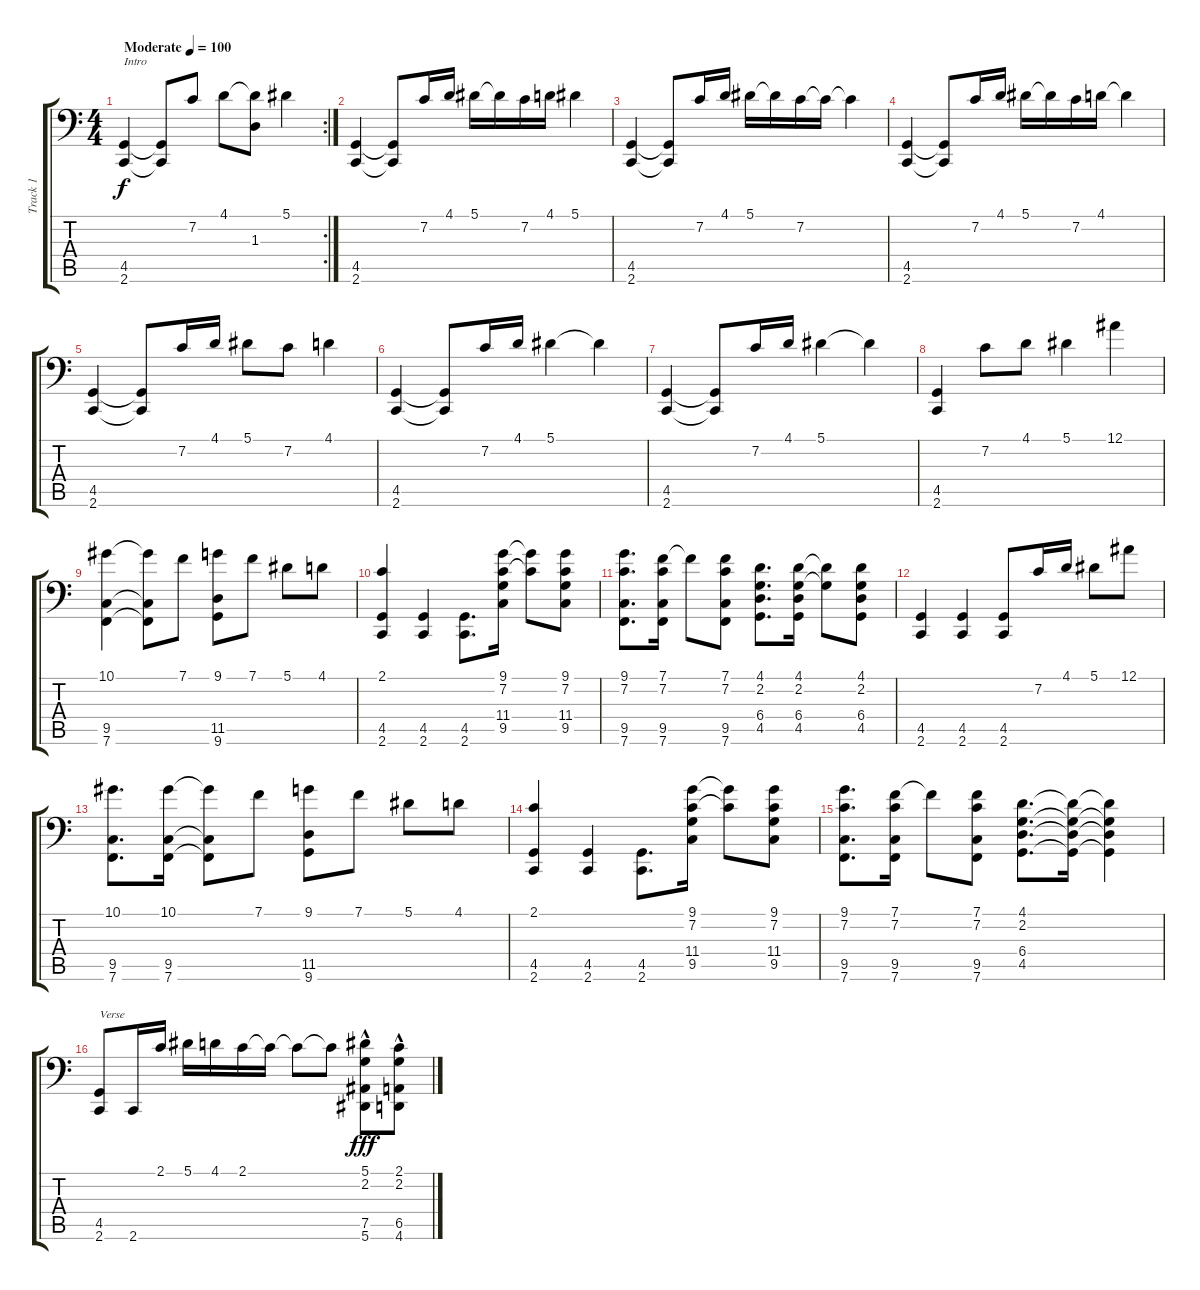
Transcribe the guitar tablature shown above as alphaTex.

\track ("Track 1" "Track 1") {instrument acousticgrandpiano}
\staff {score tabs}
\tuning (Bb3 F3 Db3 Ab2 Eb2 Bb1) {hide}
\rc 2
\ts (4 4)
\tempo (100 "Moderate")
\clef f4
\ks c
(4.5 2.6).4{txt "Intro" dy f instrument acousticgrandpiano} (4.5{t} 2.6{t}).8 7.2.8 4.1.8 (4.1{t} 1.3).8 5.1.4 |
(4.5 2.6).4 (4.5{t} 2.6{t}).8 7.2.16 4.1.16 5.1.16 5.1{t}.16 7.2.16 4.1.16 5.1.4 |
(4.5 2.6).4 (4.5{t} 2.6{t}).8 7.2.16 4.1.16 5.1.16 5.1{t}.16 7.2.16 7.2{t}.16 7.2{t}.4 |
(4.5 2.6).4 (4.5{t} 2.6{t}).8 7.2.16 4.1.16 5.1.16 5.1{t}.16 7.2.16 4.1.16 4.1{t}.4 |
(4.5 2.6).4 (4.5{t} 2.6{t}).8 7.2.16 4.1.16 5.1.8 7.2.8 4.1.4 |
(4.5 2.6).4 (4.5{t} 2.6{t}).8 7.2.16 4.1.16 5.1.4 5.1{t}.4 |
(4.5 2.6).4 (4.5{t} 2.6{t}).8 7.2.16 4.1.16 5.1.4 5.1{t}.4 |
(4.5 2.6).4 7.2.8 4.1.8 5.1.4 12.1.4 |
(10.1 9.5 7.6).4 (10.1{t} 9.5{t} 7.6{t}).8 7.1.8 (9.1 11.5 9.6).8 7.1.8 5.1.8 4.1.8 |
(2.1 4.5 2.6).4 (4.5 2.6).4 (4.5 2.6).8{d} (9.1 7.2 11.4 9.5).16 (9.1{t} 7.2{t}).8 (9.1 7.2 11.4 9.5).8 |
(9.1 7.2 9.5 7.6).8{d} (7.1 7.2 9.5 7.6).16 7.1{t}.8 (7.1 7.2 9.5 7.6).8 (4.1 2.2 6.4 4.5).8{d} (4.1 2.2 6.4 4.5).16 (4.1{t} 2.2{t}).8 (4.1 2.2 6.4 4.5).8 |
(4.5 2.6).4 (4.5 2.6).4 (4.5 2.6).8 7.2.16 4.1.16 5.1.8 12.1.8 |
(10.1 9.5 7.6).8{d} (10.1 9.5 7.6).16 (10.1{t} 9.5{t} 7.6{t}).8 7.1.8 (9.1 11.5 9.6).8 7.1.8 5.1.8 4.1.8 |
(2.1 4.5 2.6).4 (4.5 2.6).4 (4.5 2.6).8{d} (9.1 7.2 11.4 9.5).16 (9.1{t} 7.2{t}).8 (9.1 7.2 11.4 9.5).8 |
(9.1 7.2 9.5 7.6).8{d} (7.1 7.2 9.5 7.6).16 7.1{t}.8 (7.1 7.2 9.5 7.6).8 (4.1 2.2 6.4 4.5).8{d} (4.1{t} 2.2{t} 6.4{t} 4.5{t}).16 (4.1{t} 2.2{t} 6.4{t} 4.5{t}).4 |
(4.5 2.6).8{txt "Verse" volume 9} 2.6.16 2.1.16 5.1.16 4.1.16 2.1.16 2.1{t}.16 2.1{t}.8 2.1{t}.8 (5.1 2.2 7.5{hac} 5.6{hac}).8{dy fff volume 16} (2.1 2.2 6.5{hac} 4.6{hac}).8
